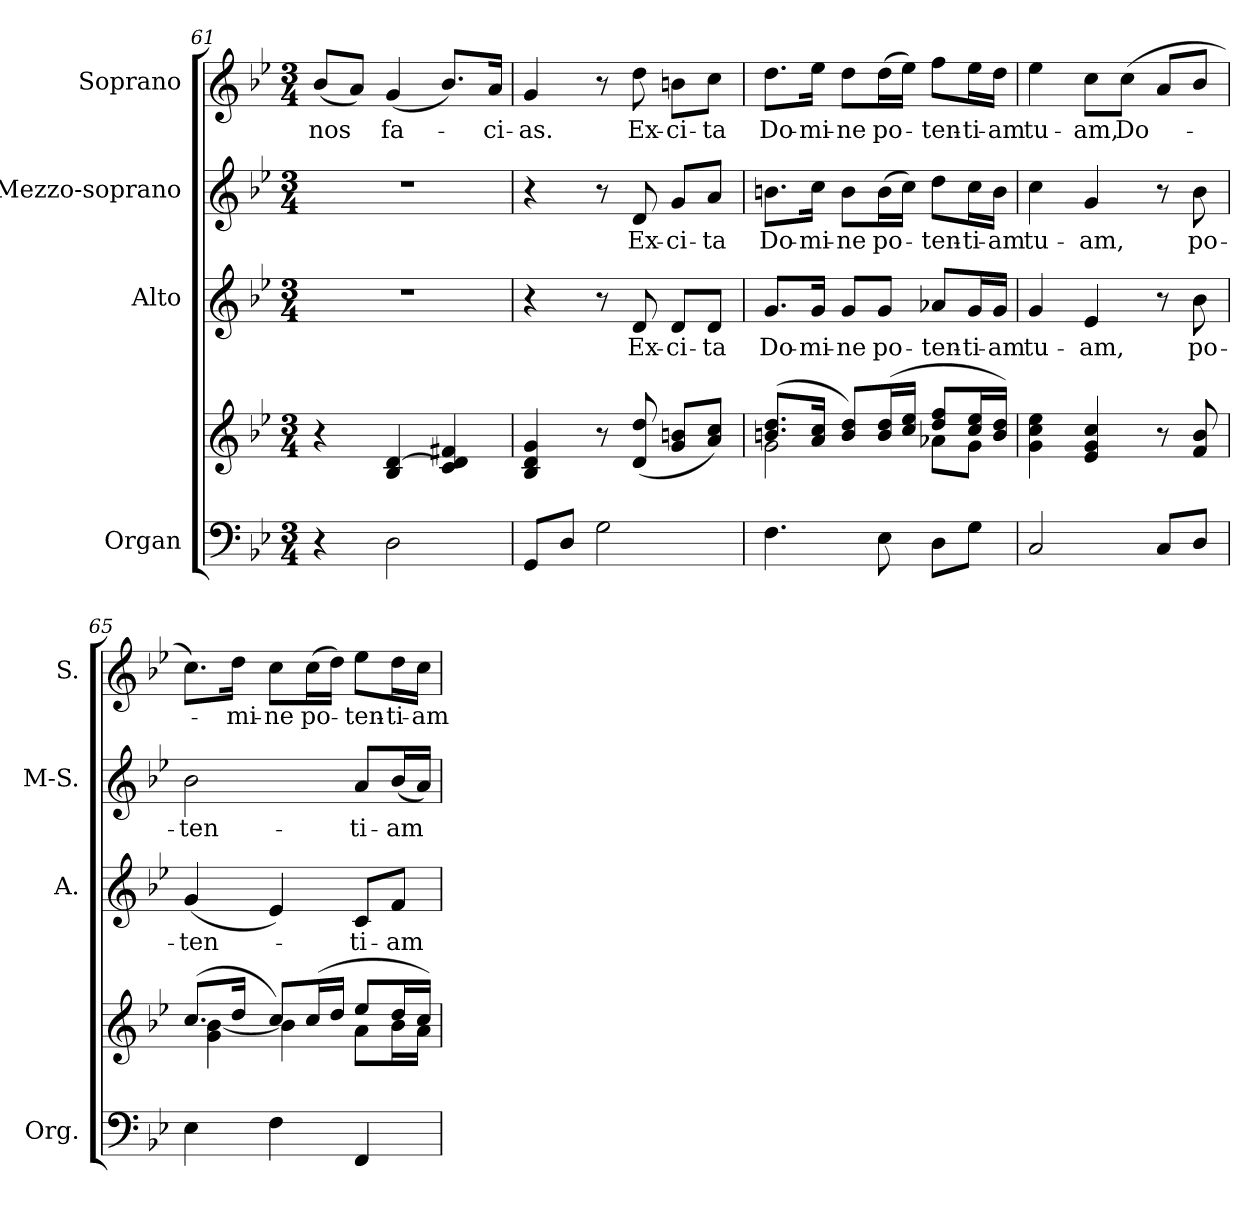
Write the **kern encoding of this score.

**kern	**kern	**kern	**text	**kern	**text	**kern	**text
*part4	*part4	*part3	*part3	*part2	*part2	*part1	*part1
*staff5	*staff4	*staff3	*staff3	*staff2	*staff2	*staff1	*staff1
*I"Organ	*	*I"Alto	*	*I"Mezzo-soprano	*	*I"Soprano	*
*I'Org.	*	*I'A.	*	*I'M-S.	*	*I'S.	*
*clefF4	*clefG2	*clefG2	*	*clefG2	*	*clefG2	*
*k[b-e-]	*k[b-e-]	*k[b-e-]	*	*k[b-e-]	*	*k[b-e-]	*
*B-:	*B-:	*B-:	*	*B-:	*	*B-:	*
*M3/4	*M3/4	*M3/4	*	*M3/4	*	*M3/4	*
=61	=61	=61	=61	=61	=61	=61	=61
!	!	!LO:N:vis=1	!	!LO:N:vis=1	!	!	!
!	!	!	!	!	!	!	!LO:LY:b:color=#000000
4r	4r	2.r	.	2.r	.	(8b-i/L	nos
.	.	.	.	.	.	8ai/J)	.
!	!	!	!	!	!	!	!LO:LY:b:color=#000000
2Di\	4B-i/ [4di	.	.	.	.	(4gi/	fa-
.	4ci/ 4di] 4f#Xi	.	.	.	.	8.b-i/L)	.
!	!	!	!	!	!	!	!LO:LY:b:color=#000000
.	.	.	.	.	.	16ai/Jk	-ci-
=62	=62	=62	=62	=62	=62	=62	=62
!	!	!	!	!	!	!	!LO:LY:b:color=#000000
8GGi/L	4B-i/ 4di 4gi	4r	.	4r	.	4gi/	-as.
8Di/J	.	.	.	.	.	.	.
2Gi\	8r	8r	.	8r	.	8r	.
!	!	!	!LO:LY:b:color=#000000	!	!	!	!
!	!	!	!	!	!LO:LY:b:color=#000000	!	!
!	!	!	!	!	!	!	!LO:LY:b:color=#000000
.	(8di/ 8ddi	8di/	Ex-	8di/	Ex-	8ddi\	Ex-
!	!	!	!LO:LY:b:color=#000000	!	!	!	!
!	!	!	!	!	!LO:LY:b:color=#000000	!	!
!	!	!	!	!	!	!	!LO:LY:b:color=#000000
.	8gi/ 8bniL	8di/L	-ci-	8gi/L	-ci-	8bni\L	-ci-
!	!	!	!LO:LY:b:color=#000000	!	!	!	!
!	!	!	!	!	!LO:LY:b:color=#000000	!	!
!	!	!	!	!	!	!	!LO:LY:b:color=#000000
.	8ai/ 8cciJ)	8di/J	-ta	8ai/J	-ta	8cci\J	-ta
=63	=63	=63	=63	=63	=63	=63	=63
*	*^	*	*	*	*	*	*
!	!	!	!	!LO:LY:b:color=#000000	!	!	!	!
!	!	!	!	!	!	!LO:LY:b:color=#000000	!	!
!	!	!	!	!	!	!	!	!LO:LY:b:color=#000000
4.Fi\	(8.bni/ 8.ddiL	2gi\	8.gi/L	Do-	8.bni\L	Do-	8.ddi\L	Do-
!	!	!	!	!LO:LY:b:color=#000000	!	!	!	!
!	!	!	!	!	!	!LO:LY:b:color=#000000	!	!
!	!	!	!	!	!	!	!	!LO:LY:b:color=#000000
.	16ai/ 16cciJk	.	16gi/Jk	-mi-	16cci\Jk	-mi-	16ee-i\Jk	-mi-
!	!	!	!	!LO:LY:b:color=#000000	!	!	!	!
!	!	!	!	!	!	!LO:LY:b:color=#000000	!	!
!	!	!	!	!	!	!	!	!LO:LY:b:color=#000000
.	8bi/ 8ddiL)	.	8gi/L	-ne	8bi\L	-ne	8ddi\L	-ne
!	!	!	!	!LO:LY:b:color=#000000	!	!	!	!
!	!	!	!	!	!	!LO:LY:b:color=#000000	!	!
!	!	!	!	!	!	!	!	!LO:LY:b:color=#000000
8E-i\	(16bi/ 16ddiL	.	8gi/J	po-	(16bi\L	po-	(16ddi\L	po-
.	16cci/ 16ee-iJJ	.	.	.	16cci\JJ)	.	16ee-i\JJ)	.
!	!	!	!	!LO:LY:b:color=#000000	!	!	!	!
!	!	!	!	!	!	!LO:LY:b:color=#000000	!	!
!	!	!	!	!	!	!	!	!LO:LY:b:color=#000000
8Di\L	8ddi/ 8ffiL	8a-Xi\L	8a-Xi/L	-ten-	8ddi\L	-ten-	8ffi\L	-ten-
!	!	!	!	!LO:LY:b:color=#000000	!	!	!	!
!	!	!	!	!	!	!LO:LY:b:color=#000000	!	!
!	!	!	!	!	!	!	!	!LO:LY:b:color=#000000
8Gi\J	16cci/ 16ee-iL	8gi\J	16gi/L	-ti-	16cci\L	-ti-	16ee-i\L	-ti-
!	!	!	!	!LO:LY:b:color=#000000	!	!	!	!
!	!	!	!	!	!	!LO:LY:b:color=#000000	!	!
!	!	!	!	!	!	!	!	!LO:LY:b:color=#000000
.	16bi/ 16ddiJJ)	.	16gi/JJ	-am	16bi\JJ	-am	16ddi\JJ	-am
*	*v	*v	*	*	*	*	*	*
=64	=64	=64	=64	=64	=64	=64	=64
!	!	!	!LO:LY:b:color=#000000	!	!	!	!
!	!	!	!	!	!LO:LY:b:color=#000000	!	!
!	!	!	!	!	!	!	!LO:LY:b:color=#000000
2Ci/	4gi\ 4cci 4ee-i	4gi/	tu-	4cci\	tu-	4ee-i\	tu-
!	!	!	!LO:LY:b:color=#000000	!	!	!	!
!	!	!	!	!	!LO:LY:b:color=#000000	!	!
!	!	!	!	!	!	!	!LO:LY:b:color=#000000
.	4e-i/ 4gi 4cci	4e-i/	-am,	4gi/	-am,	8cci\L	-am,
!	!	!	!	!	!	!	!LO:LY:b:color=#000000
.	.	.	.	.	.	(8cci\J	Do-
8Ci/L	8r	8r	.	8r	.	8ai/L	.
!	!	!	!LO:LY:b:color=#000000	!	!	!	!
!	!	!	!	!	!LO:LY:b:color=#000000	!	!
8Di/J	8fi/ 8b-i	8b-i\	po-	8b-i\	po-	8b-i/J	.
=65	=65	=65	=65	=65	=65	=65	=65
*	*^	*	*	*	*	*	*
!	!	!	!	!LO:LY:b:color=#000000	!	!	!	!
!	!	!	!	!	!	!LO:LY:b:color=#000000	!	!
4E-i\	(8.cci/L	4gi\ [4b-i	(4gi/	-ten-	2b-i\	-ten-	8.cci\L)	.
!	!	!	!	!	!	!	!	!LO:LY:b:color=#000000
.	16ddi/Jk	.	.	.	.	.	16ddi\Jk	-mi-
!	!	!	!	!	!	!	!	!LO:LY:b:color=#000000
4Fi\	8cci/L)	4b-i\]	4e-i/)	.	.	.	8cci\L	-ne
!	!	!	!	!	!	!	!	!LO:LY:b:color=#000000
.	(16cci/L	.	.	.	.	.	(16cci\L	po-
.	16ddi/JJ	.	.	.	.	.	16ddi\JJ)	.
!	!	!	!	!LO:LY:b:color=#000000	!	!	!	!
!	!	!	!	!	!	!LO:LY:b:color=#000000	!	!
!	!	!	!	!	!	!	!	!LO:LY:b:color=#000000
4FFi/	8ee-i/L	8ai\L	8ci/L	-ti-	8ai/L	-ti-	8ee-i\L	-ten-
!	!	!	!	!LO:LY:b:color=#000000	!	!	!	!
!	!	!	!	!	!	!LO:LY:b:color=#000000	!	!
!	!	!	!	!	!	!	!	!LO:LY:b:color=#000000
.	16ddi/L	16b-i\L	8fi/J	-am	(16b-i/L	-am	16ddi\L	-ti-
!	!	!	!	!	!	!	!	!LO:LY:b:color=#000000
.	16cci/JJ)	16ai\JJ	.	.	16ai/JJ)	.	16cci\JJ	-am
*	*v	*v	*	*	*	*	*	*
=	=	=	=	=	=	=	=
*-	*-	*-	*-	*-	*-	*-	*-
